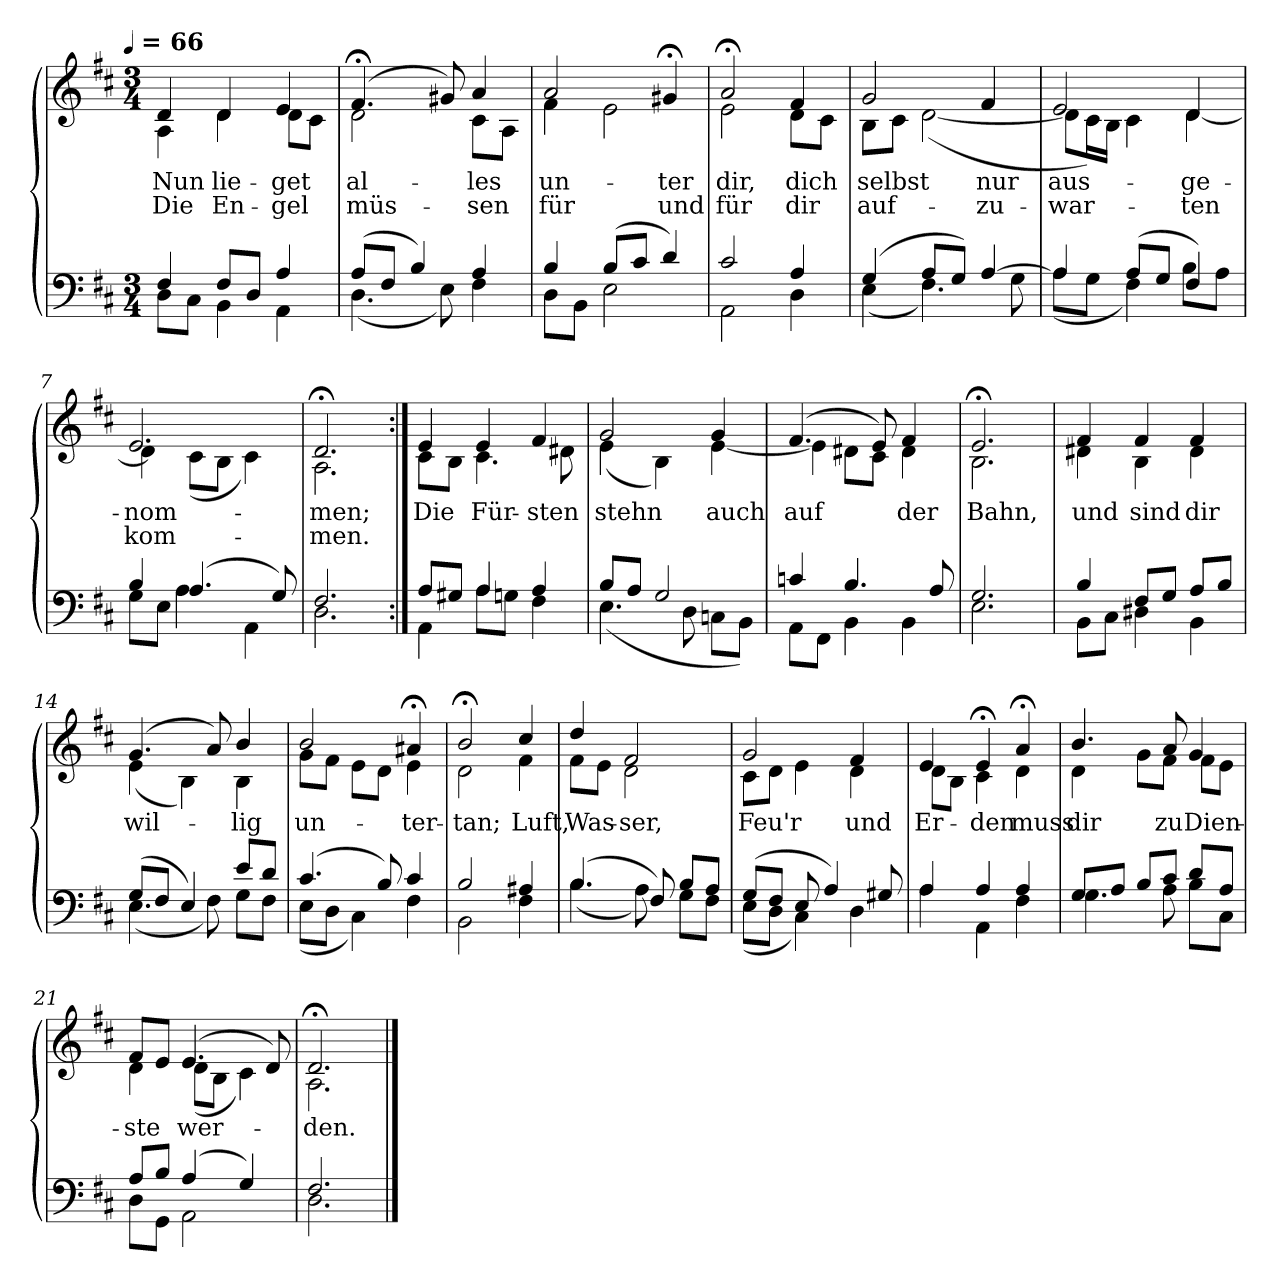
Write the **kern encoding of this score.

**kern	**kern	**text	**text	**dynam
*part1	*part1	*part1	*part1	*part1
*staff2	*staff1	*staff1	*staff1	*staff1/2
*clefF4	*clefG2	*	*	*
*k[f#c#]	*k[f#c#]	*	*	*
!!LO:TX:omd:t=[quarter] = 66
*M3/4	*M3/4	*	*	*
*MM67	*MM67	*	*	*
=1	=1	=1	=1	=1
*^	*^	*	*	*
4F#	8DL	4d	4A	Nun	Die	.
.	8C#J	.	.	.	.	.
8F#L	4BB	4d	4d	lie-	En-	.
8DJ	.	.	.	.	.	.
4A	4AA	4e	8dL	-get	-gel	.
.	.	.	8c#J	.	.	.
=2	=2	=2	=2	=2	=2	=2
(8AL	(4.D	(4.f#;<	2d	al-	müs-	.
8F#J	.	.	.	.	.	.
4B)	.	.	.	.	.	.
.	8E)	8g#X)	.	.	.	.
4A	4F#	4a	8c#L	-les	-sen	.
.	.	.	8AJ	.	.	.
=3	=3	=3	=3	=3	=3	=3
4B	8DL	2a	4f#	un-	für	.
.	8BBJ	.	.	.	.	.
(8BL	2E	.	2e	.	.	.
8c#J	.	.	.	.	.	.
4d)	.	4g#X;<	.	-ter	und	.
=4	=4	=4	=4	=4	=4	=4
2c#	2AA	2a;<	2e	dir,	für	.
4A	4D	4f#	8dL	dich	dir	.
.	.	.	8c#J	.	.	.
=5	=5	=5	=5	=5	=5	=5
(4G	(4E	2g	8BL	selbst	auf-	.
.	.	.	8c#J	.	.	.
8AL	4.F#)	.	([2d	.	.	.
8GJ)	.	.	.	.	.	.
[4A	.	4f#	.	nur	-zu-	.
.	8G	.	.	.	.	.
=6	=6	=6	=6	=6	=6	=6
*	*	*MM64	*	*	*	*
4A]	(8AL	2e	8dL]	aus-	-war-	.
.	8GJ	.	16c#L)	.	.	.
.	.	.	16BJJ	.	.	.
(8AL	4F#)	.	4c#	.	.	.
8GJ	.	.	.	.	.	.
4F#)	8BL	4d	[4d	-ge-	-ten	♩ = 63
.	8AJ	.	.	.	.	.
=7	=7	=7	=7	=7	=7	=7
4B	8GL	2.e	4d]	-nom-	kom-	.
.	8EJ	.	.	.	.	.
(4.A	4A	.	(8c#L	.	.	.
.	.	.	8BJ	.	.	.
.	4AA	.	4c#)	.	.	.
8G)	.	.	.	.	.	.
=8	=8	=8	=8	=8	=8	=8
2.F#	2.D	2.d;<	2.A	-men;	-men.	.
=9:|!	=9:|!	=9:|!	=9:|!	=9:|!	=9:|!	=9:|!
*	*	*MM67	*	*	*	*
8AL	4AA	4e	8c#L	Die	.	.
8G#XJ	.	.	8BJ	.	.	.
4A	8AL	4e	4.c#	Für-	.	.
.	8GnJ	.	.	.	.	.
4A	4F#	4f#	.	-sten	.	.
.	.	.	8d#X	.	.	.
=10	=10	=10	=10	=10	=10	=10
8BL	(4.E	2g	(4e	stehn	.	.
8AJ	.	.	.	.	.	.
2G	.	.	4B)	.	.	.
.	8D	.	.	.	.	.
.	8CnL	4g	[4e	auch	.	.
.	8BBJ)	.	.	.	.	.
=11	=11	=11	=11	=11	=11	=11
4cn	8AAL	(4.f#	4e]	auf	.	.
.	8FF#J	.	.	.	.	.
4.B	4BB	.	8d#XL	.	.	.
.	.	8e)	8c#J	.	.	.
.	4BB	4f#	4d#	der	.	.
8A	.	.	.	.	.	.
=12	=12	=12	=12	=12	=12	=12
2.G	2.E	2.e;<	2.B	Bahn,	.	.
=13	=13	=13	=13	=13	=13	=13
4B	8BBL	4f#	4d#X	und	.	.
.	8C#J	.	.	.	.	.
8F#L	4D#X	4f#	4B	sind	.	.
8GJ	.	.	.	.	.	.
8AL	4BB	4f#	4d#	dir	.	.
8BJ	.	.	.	.	.	.
=14	=14	=14	=14	=14	=14	=14
(8GL	(4.E	(4.g	(4e	wil-	.	.
8F#J	.	.	.	.	.	.
4E)	.	.	4B)	.	.	.
.	8F#)	8a)	.	.	.	.
8eL	8GL	4b	4B	-lig	.	.
8dJ	8F#J	.	.	.	.	.
=15	=15	=15	=15	=15	=15	=15
*	*	*MM66	*	*	*	*
(4.c#	(8EL	2b	8gL	un-	.	.
.	8DJ	.	8f#J	.	.	.
.	4C#)	.	8eL	.	.	.
8B)	.	.	8dJ	.	.	.
4c#	4F#	4a#X;<	4e	-ter-	.	.
=16	=16	=16	=16	=16	=16	=16
2B	2BB	2b;<	2d	-tan;	.	.
4A#X	4F#	4cc#	4f#	Luft,	.	♩ = 65
=17	=17	=17	=17	=17	=17	=17
(4.B	(4.B	4dd	8f#L	Was-	.	.
.	.	.	8eJ	.	.	.
.	.	2f#	2d	-ser,	.	.
8F#)	8A)	.	.	.	.	.
8BL	8GL	.	.	.	.	.
8AJ	8F#J	.	.	.	.	.
=18	=18	=18	=18	=18	=18	=18
(8GL	(8EL	2g	8c#L	Feu'r	.	.
8F#J	8DJ	.	8dJ	.	.	.
8E	4C#)	.	4e	.	.	.
4A)	.	.	.	.	.	.
.	4D	4f#	4d	und	.	.
8G#X	.	.	.	.	.	.
=19	=19	=19	=19	=19	=19	=19
4A	4A	4e	8dL	Er-	.	.
.	.	.	8BJ	.	.	.
4A	4AA	4e;<	4c#	-den	.	.
4A	4F#	4a;<	4d	muss	.	♩ = 64
=20	=20	=20	=20	=20	=20	=20
8GL	4.G	4.b	4d	dir	.	.
8AJ	.	.	.	.	.	.
8BL	.	.	8gL	.	.	.
8c#J	8A	8a	8f#J	zu	.	.
8dL	8BL	4g	8f#L	Dien-	.	♩ = 64
8AJ	8C#J	.	8eJ	.	.	.
=21	=21	=21	=21	=21	=21	=21
*	*	*MM60	*	*	*	*
8AL	8DL	8f#L	4d	-ste	.	.
8BJ	8GGJ	8eJ	.	.	.	.
(4A	2AA	(4.e	(8dL	wer-	.	♩ = 53
.	.	.	8BJ	.	.	.
4G)	.	.	4c#)	.	.	.
.	.	8d)	.	.	.	♩ = 50
=22	=22	=22	=22	=22	=22	=22
2.F#	2.D	2.d;<	2.A	-den.	.	.
*v	*v	*	*	*	*	*
*	*v	*v	*	*	*
==	==	==	==	==
*-	*-	*-	*-	*-
